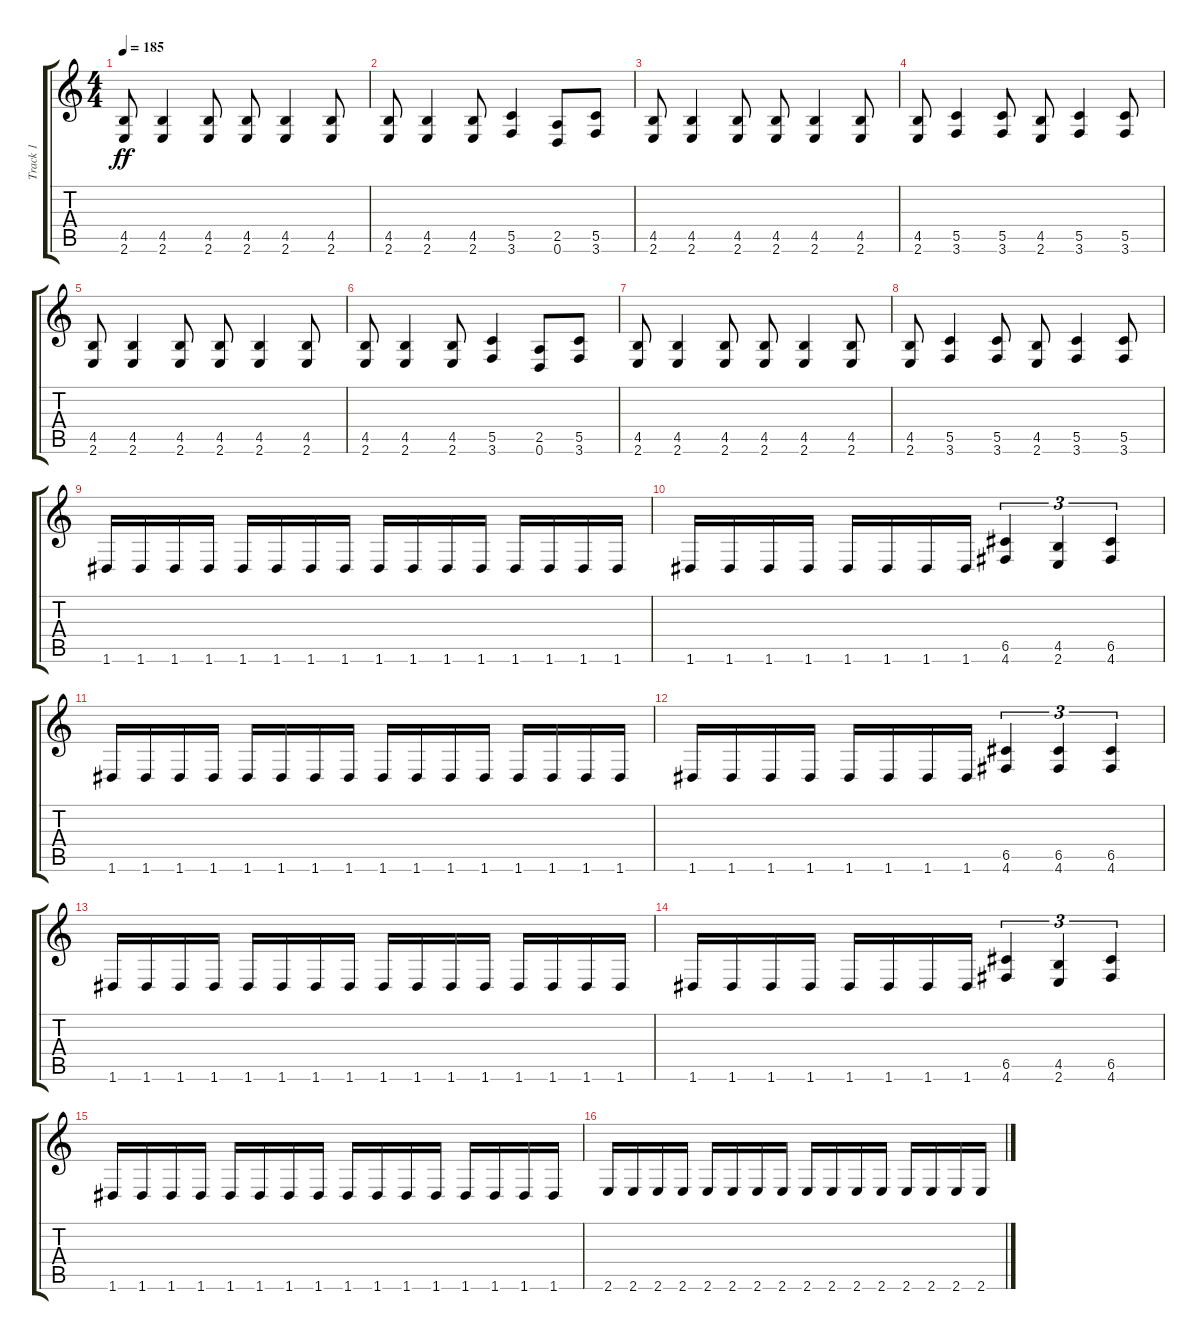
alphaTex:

\track ("Track 1" "Track 1") {instrument distortionguitar}
\staff {score tabs}
\tuning (D4 A3 F3 C3 G2 D2) {hide}
\ts (4 4)
\tempo 185
\clef g2
\ks c
(4.5 2.6).8{dy ff} (4.5 2.6).4 (4.5 2.6).8 (4.5 2.6).8 (4.5 2.6).4 (4.5 2.6).8 |
(4.5 2.6).8 (4.5 2.6).4 (4.5 2.6).8 (5.5 3.6).4 (2.5 0.6).8 (5.5 3.6).8 |
(4.5 2.6).8 (4.5 2.6).4 (4.5 2.6).8 (4.5 2.6).8 (4.5 2.6).4 (4.5 2.6).8 |
(4.5 2.6).8 (5.5 3.6).4 (5.5 3.6).8 (4.5 2.6).8 (5.5 3.6).4 (5.5 3.6).8 |
(4.5 2.6).8 (4.5 2.6).4 (4.5 2.6).8 (4.5 2.6).8 (4.5 2.6).4 (4.5 2.6).8 |
(4.5 2.6).8 (4.5 2.6).4 (4.5 2.6).8 (5.5 3.6).4 (2.5 0.6).8 (5.5 3.6).8 |
(4.5 2.6).8 (4.5 2.6).4 (4.5 2.6).8 (4.5 2.6).8 (4.5 2.6).4 (4.5 2.6).8 |
(4.5 2.6).8 (5.5 3.6).4 (5.5 3.6).8 (4.5 2.6).8 (5.5 3.6).4 (5.5 3.6).8 |
1.6.16 1.6.16 1.6.16 1.6.16 1.6.16 1.6.16 1.6.16 1.6.16 1.6.16 1.6.16 1.6.16 1.6.16 1.6.16 1.6.16 1.6.16 1.6.16 |
1.6.16 1.6.16 1.6.16 1.6.16 1.6.16 1.6.16 1.6.16 1.6.16 (6.5 4.6).4{tu (3 2)} (4.5 2.6).4{tu (3 2)} (6.5 4.6).4{tu (3 2)} |
1.6.16 1.6.16 1.6.16 1.6.16 1.6.16 1.6.16 1.6.16 1.6.16 1.6.16 1.6.16 1.6.16 1.6.16 1.6.16 1.6.16 1.6.16 1.6.16 |
1.6.16 1.6.16 1.6.16 1.6.16 1.6.16 1.6.16 1.6.16 1.6.16 (6.5 4.6).4{tu (3 2)} (6.5 4.6).4{tu (3 2)} (6.5 4.6).4{tu (3 2)} |
1.6.16 1.6.16 1.6.16 1.6.16 1.6.16 1.6.16 1.6.16 1.6.16 1.6.16 1.6.16 1.6.16 1.6.16 1.6.16 1.6.16 1.6.16 1.6.16 |
1.6.16 1.6.16 1.6.16 1.6.16 1.6.16 1.6.16 1.6.16 1.6.16 (6.5 4.6).4{tu (3 2)} (4.5 2.6).4{tu (3 2)} (6.5 4.6).4{tu (3 2)} |
1.6.16 1.6.16 1.6.16 1.6.16 1.6.16 1.6.16 1.6.16 1.6.16 1.6.16 1.6.16 1.6.16 1.6.16 1.6.16 1.6.16 1.6.16 1.6.16 |
2.6.16 2.6.16 2.6.16 2.6.16 2.6.16 2.6.16 2.6.16 2.6.16 2.6.16 2.6.16 2.6.16 2.6.16 2.6.16 2.6.16 2.6.16 2.6.16
